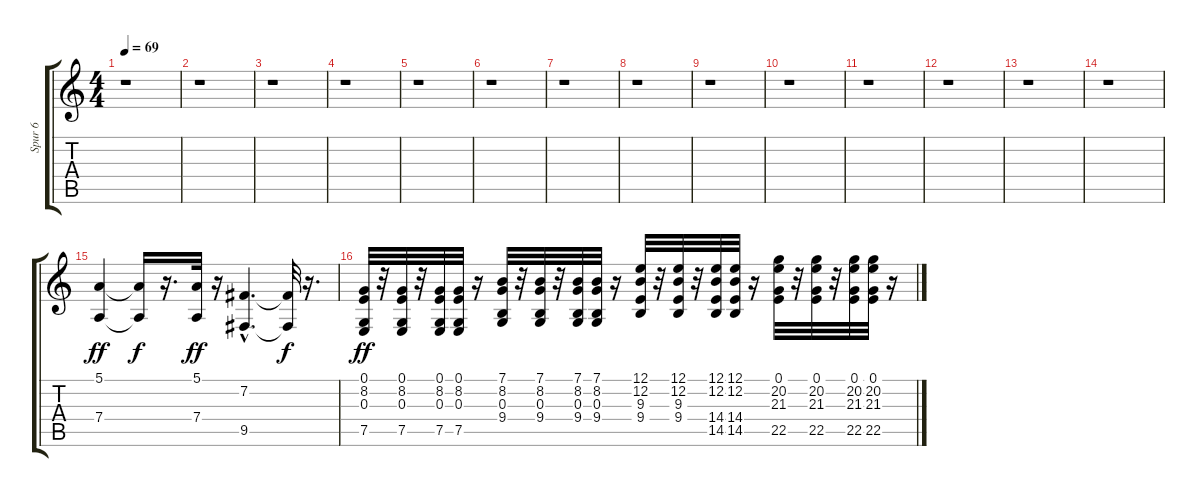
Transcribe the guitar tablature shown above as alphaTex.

\track ("Spur 6" "Spur 6") {instrument trombone}
\staff {score tabs}
\tuning (E4 B3 G3 D3 A2 E2) {hide}
\ts (4 4)
\tempo 69
\clef g2
\ks c
r.1{dy ff} |
r.1 |
r.1 |
r.1 |
r.1 |
r.1 |
r.1 |
r.1 |
r.1 |
r.1 |
r.1 |
r.1 |
r.1 |
r.1 |
(5.1 7.4).4{balance 9} (5.1{t} 7.4{t}).16{dy f} r.16{d} (5.1 7.4).32{dy ff} r.16 (7.2{hac} 9.5{hac}).4{d} (7.2{t} 9.5{t}).32{dy f} r.16{d} |
(0.1 8.2 0.3 7.5).32{dy ff} r.32 (0.1 8.2 0.3 7.5).32 r.32 (0.1 8.2 0.3 7.5).32 (0.1 8.2 0.3 7.5).32 r.16 (7.1 8.2 0.3 9.4).32 r.32 (7.1 8.2 0.3 9.4).32 r.32 (7.1 8.2 0.3 9.4).32 (7.1 8.2 0.3 9.4).32 r.16 (12.1 12.2 9.3 9.4).32 r.32 (12.1 12.2 9.3 9.4).32 r.32 (12.1 12.2 14.4 14.5).32 (12.1 12.2 14.4 14.5).32 r.16 (0.1 20.2 21.3 22.5).32 r.32 (0.1 20.2 21.3 22.5).32 r.32 (0.1 20.2 21.3 22.5).32 (0.1 20.2 21.3 22.5).32 r.16
